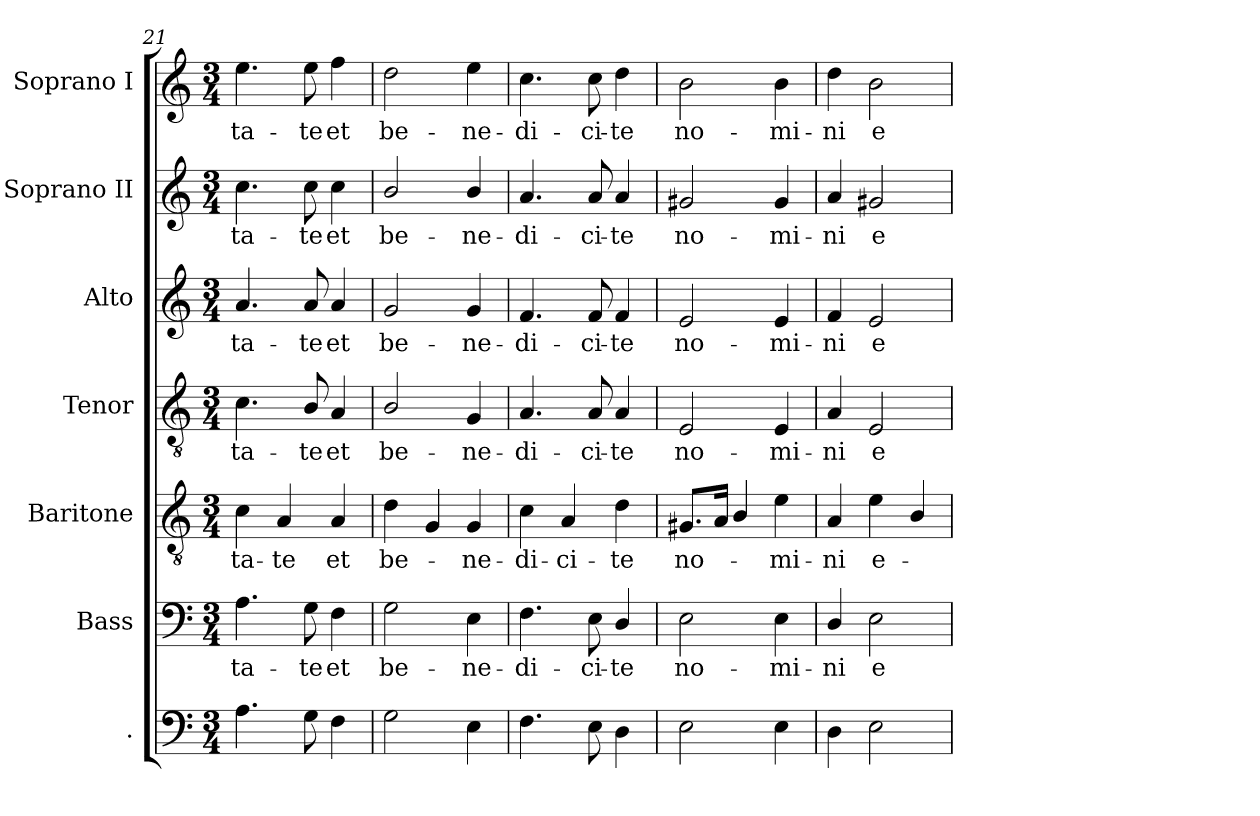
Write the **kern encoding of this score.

**kern	**kern	**text	**kern	**text	**kern	**text	**kern	**text	**kern	**text	**kern	**text
*part7	*part6	*part6	*part5	*part5	*part4	*part4	*part3	*part3	*part2	*part2	*part1	*part1
*staff7	*staff6	*staff6	*staff5	*staff5	*staff4	*staff4	*staff3	*staff3	*staff2	*staff2	*staff1	*staff1
*I".	*I"Bass	*	*I"Baritone	*	*I"Tenor	*	*I"Alto	*	*I"Soprano II	*	*I"Soprano I	*
*	*I'B.	*	*I'T.	*	*I'T.	*	*I'A.	*	*I'S.	*	*I'S.	*
*clefF4	*clefF4	*	*clefGv2	*	*clefGv2	*	*clefG2	*	*clefG2	*	*clefG2	*
*	*	*	*	*	*ITrd7c12	*	*	*	*	*	*	*
*k[]	*k[]	*	*k[]	*	*k[]	*	*k[]	*	*k[]	*	*k[]	*
*C:	*C:	*	*C:	*	*C:	*	*C:	*	*C:	*	*C:	*
*M3/4	*M3/4	*	*M3/4	*	*M3/4	*	*M3/4	*	*M3/4	*	*M3/4	*
=21	=21	=21	=21	=21	=21	=21	=21	=21	=21	=21	=21	=21
!	!	!LO:LY:b:color=#000000	!	!	!	!	!	!	!	!	!	!
!	!	!	!	!LO:LY:b:color=#000000	!	!	!	!	!	!	!	!
!	!	!	!	!	!	!LO:LY:b:color=#000000	!	!	!	!	!	!
!	!	!	!	!	!	!	!	!LO:LY:b:color=#000000	!	!	!	!
!	!	!	!	!	!	!	!	!	!	!LO:LY:b:color=#000000	!	!
!	!	!	!	!	!	!	!	!	!	!	!	!LO:LY:b:color=#000000
4.Ai\	4.Ai\	-ta-	4ci\	-ta-	4.Ci\	-ta-	4.ai/	-ta-	4.cci\	-ta-	4.eei\	-ta-
!	!	!	!	!LO:LY:b:color=#000000	!	!	!	!	!	!	!	!
.	.	.	4Ai/	-te	.	.	.	.	.	.	.	.
!	!	!LO:LY:b:color=#000000	!	!	!	!	!	!	!	!	!	!
!	!	!	!	!	!	!LO:LY:b:color=#000000	!	!	!	!	!	!
!	!	!	!	!	!	!	!	!LO:LY:b:color=#000000	!	!	!	!
!	!	!	!	!	!	!	!	!	!	!LO:LY:b:color=#000000	!	!
!	!	!	!	!	!	!	!	!	!	!	!	!LO:LY:b:color=#000000
8Gi\	8Gi\	-te	.	.	8BBi/	-te	8ai/	-te	8cci\	-te	8eei\	-te
!	!	!LO:LY:b:color=#000000	!	!	!	!	!	!	!	!	!	!
!	!	!	!	!LO:LY:b:color=#000000	!	!	!	!	!	!	!	!
!	!	!	!	!	!	!LO:LY:b:color=#000000	!	!	!	!	!	!
!	!	!	!	!	!	!	!	!LO:LY:b:color=#000000	!	!	!	!
!	!	!	!	!	!	!	!	!	!	!LO:LY:b:color=#000000	!	!
!	!	!	!	!	!	!	!	!	!	!	!	!LO:LY:b:color=#000000
4Fi\	4Fi\	et	4Ai/	et	4AAi/	et	4ai/	et	4cci\	et	4ffi\	et
=22	=22	=22	=22	=22	=22	=22	=22	=22	=22	=22	=22	=22
!	!	!LO:LY:b:color=#000000	!	!	!	!	!	!	!	!	!	!
!	!	!	!	!LO:LY:b:color=#000000	!	!	!	!	!	!	!	!
!	!	!	!	!	!	!LO:LY:b:color=#000000	!	!	!	!	!	!
!	!	!	!	!	!	!	!	!LO:LY:b:color=#000000	!	!	!	!
!	!	!	!	!	!	!	!	!	!	!LO:LY:b:color=#000000	!	!
!	!	!	!	!	!	!	!	!	!	!	!	!LO:LY:b:color=#000000
2Gi\	2Gi\	be-	4di\	be-	2BBi/	be-	2gi/	be-	2bi/	be-	2ddi\	be-
.	.	.	4Gi/	.	.	.	.	.	.	.	.	.
!	!	!LO:LY:b:color=#000000	!	!	!	!	!	!	!	!	!	!
!	!	!	!	!LO:LY:b:color=#000000	!	!	!	!	!	!	!	!
!	!	!	!	!	!	!LO:LY:b:color=#000000	!	!	!	!	!	!
!	!	!	!	!	!	!	!	!LO:LY:b:color=#000000	!	!	!	!
!	!	!	!	!	!	!	!	!	!	!LO:LY:b:color=#000000	!	!
!	!	!	!	!	!	!	!	!	!	!	!	!LO:LY:b:color=#000000
4Ei\	4Ei\	-ne-	4Gi/	-ne-	4GGi/	-ne-	4gi/	-ne-	4bi/	-ne-	4eei\	-ne-
=23	=23	=23	=23	=23	=23	=23	=23	=23	=23	=23	=23	=23
!	!	!LO:LY:b:color=#000000	!	!	!	!	!	!	!	!	!	!
!	!	!	!	!LO:LY:b:color=#000000	!	!	!	!	!	!	!	!
!	!	!	!	!	!	!LO:LY:b:color=#000000	!	!	!	!	!	!
!	!	!	!	!	!	!	!	!LO:LY:b:color=#000000	!	!	!	!
!	!	!	!	!	!	!	!	!	!	!LO:LY:b:color=#000000	!	!
!	!	!	!	!	!	!	!	!	!	!	!	!LO:LY:b:color=#000000
4.Fi\	4.Fi\	-di-	4ci\	-di-	4.AAi/	-di-	4.fi/	-di-	4.ai/	-di-	4.cci\	-di-
!	!	!	!	!LO:LY:b:color=#000000	!	!	!	!	!	!	!	!
.	.	.	4Ai/	-ci-	.	.	.	.	.	.	.	.
!	!	!LO:LY:b:color=#000000	!	!	!	!	!	!	!	!	!	!
!	!	!	!	!	!	!LO:LY:b:color=#000000	!	!	!	!	!	!
!	!	!	!	!	!	!	!	!LO:LY:b:color=#000000	!	!	!	!
!	!	!	!	!	!	!	!	!	!	!LO:LY:b:color=#000000	!	!
!	!	!	!	!	!	!	!	!	!	!	!	!LO:LY:b:color=#000000
8Ei\	8Ei\	-ci-	.	.	8AAi/	-ci-	8fi/	-ci-	8ai/	-ci-	8cci\	-ci-
!	!	!LO:LY:b:color=#000000	!	!	!	!	!	!	!	!	!	!
!	!	!	!	!LO:LY:b:color=#000000	!	!	!	!	!	!	!	!
!	!	!	!	!	!	!LO:LY:b:color=#000000	!	!	!	!	!	!
!	!	!	!	!	!	!	!	!LO:LY:b:color=#000000	!	!	!	!
!	!	!	!	!	!	!	!	!	!	!LO:LY:b:color=#000000	!	!
!	!	!	!	!	!	!	!	!	!	!	!	!LO:LY:b:color=#000000
4Di\	4Di/	-te	4di\	-te	4AAi/	-te	4fi/	-te	4ai/	-te	4ddi\	-te
=24	=24	=24	=24	=24	=24	=24	=24	=24	=24	=24	=24	=24
!	!	!LO:LY:b:color=#000000	!	!	!	!	!	!	!	!	!	!
!	!	!	!	!LO:LY:b:color=#000000	!	!	!	!	!	!	!	!
!	!	!	!	!	!	!LO:LY:b:color=#000000	!	!	!	!	!	!
!	!	!	!	!	!	!	!	!LO:LY:b:color=#000000	!	!	!	!
!	!	!	!	!	!	!	!	!	!	!LO:LY:b:color=#000000	!	!
!	!	!	!	!	!	!	!	!	!	!	!	!LO:LY:b:color=#000000
2Ei\	2Ei\	no-	8.G#Xi/L	no-	2EEi/	no-	2ei/	no-	2g#Xi/	no-	2bi\	no-
.	.	.	16Ai/Jk	.	.	.	.	.	.	.	.	.
.	.	.	4Bi/	.	.	.	.	.	.	.	.	.
!	!	!LO:LY:b:color=#000000	!	!	!	!	!	!	!	!	!	!
!	!	!	!	!LO:LY:b:color=#000000	!	!	!	!	!	!	!	!
!	!	!	!	!	!	!LO:LY:b:color=#000000	!	!	!	!	!	!
!	!	!	!	!	!	!	!	!LO:LY:b:color=#000000	!	!	!	!
!	!	!	!	!	!	!	!	!	!	!LO:LY:b:color=#000000	!	!
!	!	!	!	!	!	!	!	!	!	!	!	!LO:LY:b:color=#000000
4Ei\	4Ei\	-mi-	4ei\	-mi-	4EEi/	-mi-	4ei/	-mi-	4g#i/	-mi-	4bi\	-mi-
=25	=25	=25	=25	=25	=25	=25	=25	=25	=25	=25	=25	=25
!	!	!LO:LY:b:color=#000000	!	!	!	!	!	!	!	!	!	!
!	!	!	!	!LO:LY:b:color=#000000	!	!	!	!	!	!	!	!
!	!	!	!	!	!	!LO:LY:b:color=#000000	!	!	!	!	!	!
!	!	!	!	!	!	!	!	!LO:LY:b:color=#000000	!	!	!	!
!	!	!	!	!	!	!	!	!	!	!LO:LY:b:color=#000000	!	!
!	!	!	!	!	!	!	!	!	!	!	!	!LO:LY:b:color=#000000
4Di\	4Di/	-ni	4Ai/	-ni	4AAi/	-ni	4fi/	-ni	4ai/	-ni	4ddi\	-ni
!	!	!LO:LY:b:color=#000000	!	!	!	!	!	!	!	!	!	!
!	!	!	!	!LO:LY:b:color=#000000	!	!	!	!	!	!	!	!
!	!	!	!	!	!	!LO:LY:b:color=#000000	!	!	!	!	!	!
!	!	!	!	!	!	!	!	!LO:LY:b:color=#000000	!	!	!	!
!	!	!	!	!	!	!	!	!	!	!LO:LY:b:color=#000000	!	!
!	!	!	!	!	!	!	!	!	!	!	!	!LO:LY:b:color=#000000
2Ei\	2Ei\	e-	4ei\	e-	2EEi/	e-	2ei/	e-	2g#Xi/	e-	2bi\	e-
.	.	.	4Bi/	.	.	.	.	.	.	.	.	.
=	=	=	=	=	=	=	=	=	=	=	=	=
*-	*-	*-	*-	*-	*-	*-	*-	*-	*-	*-	*-	*-
